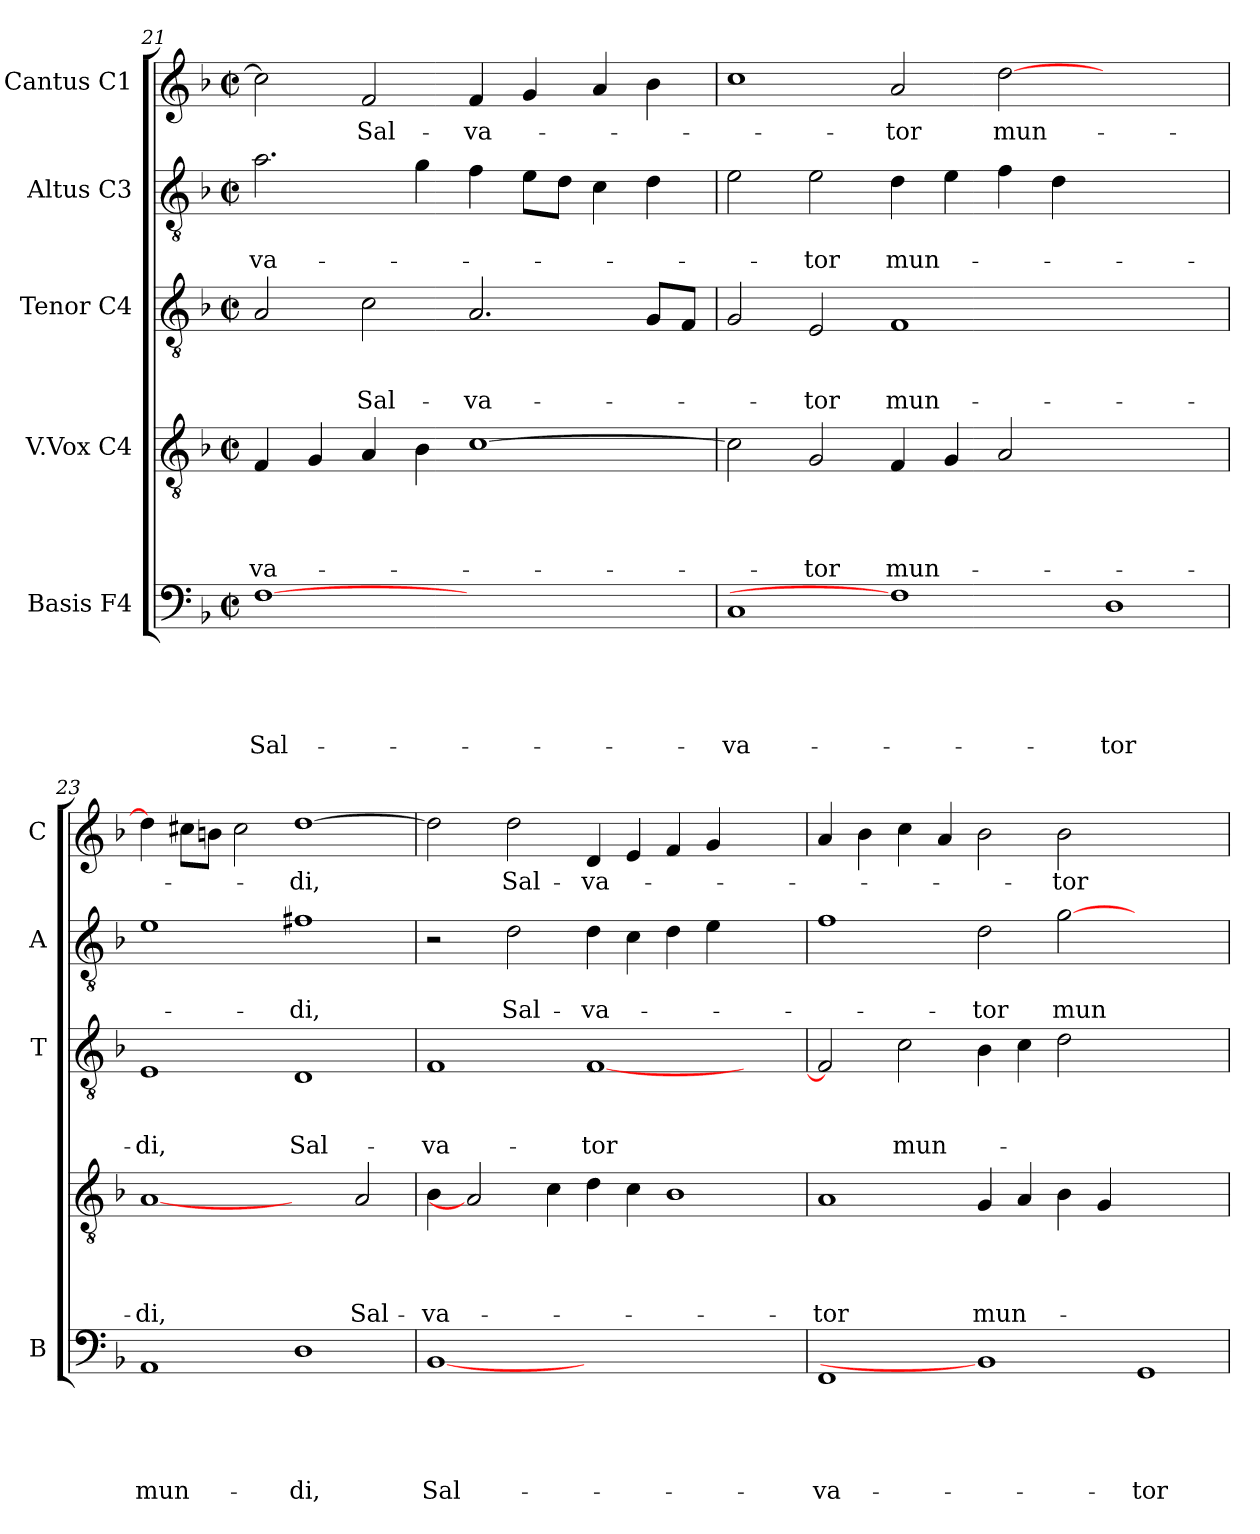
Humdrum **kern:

**kern	**text	**text	**text	**text	**text	**kern	**text	**text	**text	**text	**kern	**text	**text	**text	**kern	**text	**text	**kern	**text
*part5	*part5	*part5	*part5	*part5	*part5	*part4	*part4	*part4	*part4	*part4	*part3	*part3	*part3	*part3	*part2	*part2	*part2	*part1	*part1
*staff5	*staff5	*staff5	*staff5	*staff5	*staff5	*staff4	*staff4	*staff4	*staff4	*staff4	*staff3	*staff3	*staff3	*staff3	*staff2	*staff2	*staff2	*staff1	*staff1
*I"Basis F4	*	*	*	*	*	*I"V.Vox C4	*	*	*	*	*I"Tenor C4	*	*	*	*I"Altus C3	*	*	*I"Cantus C1	*
*I'B	*	*	*	*	*	*	*	*	*	*	*I'T	*	*	*	*I'A	*	*	*I'C	*
*clefF4	*	*	*	*	*	*clefGv2	*	*	*	*	*clefGv2	*	*	*	*clefGv2	*	*	*clefG2	*
*k[b-]	*	*	*	*	*	*k[b-]	*	*	*	*	*k[b-]	*	*	*	*k[b-]	*	*	*k[b-]	*
*F:	*	*	*	*	*	*F:	*	*	*	*	*F:	*	*	*	*F:	*	*	*F:	*
*M2/2	*	*	*	*	*	*M2/2	*	*	*	*	*M2/2	*	*	*	*M2/2	*	*	*M2/2	*
*met(c|)	*	*	*	*	*	*met(c|)	*	*	*	*	*met(c|)	*	*	*	*met(c|)	*	*	*met(c|)	*
=21	=21	=21	=21	=21	=21	=21	=21	=21	=21	=21	=21	=21	=21	=21	=21	=21	=21	=21	=21
!	!	!	!	!	!LO:LY:b	!	!	!	!	!LO:LY:b	!	!	!	!	!	!	!LO:LY:b	!	!
[1F	.	.	.	.	Sal-	4F/	.	.	.	-va-	2A/	.	.	.	2.a\	.	-va-	2cc\]	.
.	.	.	.	.	.	4G/	.	.	.	.	.	.	.	.	.	.	.	.	.
!	!	!	!	!	!	!	!	!	!	!	!	!	!	!LO:LY:b	!	!	!	!	!LO:LY:b
.	.	.	.	.	.	4A/	.	.	.	.	2c\	.	.	Sal-	.	.	.	2f/	Sal-
.	.	.	.	.	.	4B-\	.	.	.	.	.	.	.	.	4g\	.	.	.	.
!	!	!	!	!	!	!	!	!	!	!	!	!	!	!LO:LY:b	!	!	!	!	!LO:LY:b
1ryy	.	.	.	.	.	[<1c	.	.	.	.	2.A/	.	.	-va-	4f\	.	.	4f/	-va-
.	.	.	.	.	.	.	.	.	.	.	.	.	.	.	8e\L	.	.	4g/	.
.	.	.	.	.	.	.	.	.	.	.	.	.	.	.	8d\J	.	.	.	.
.	.	.	.	.	.	.	.	.	.	.	.	.	.	.	4c\	.	.	4a/	.
.	.	.	.	.	.	.	.	.	.	.	8G/L	.	.	.	4d\	.	.	4b-\	.
.	.	.	.	.	.	.	.	.	.	.	8F/J	.	.	.	.	.	.	.	.
!!LO:PB:g=z
=22	=22	=22	=22	=22	=22	=22	=22	=22	=22	=22	=22	=22	=22	=22	=22	=22	=22	=22	=22
!	!	!	!	!	!LO:LY:b	!	!	!	!	!	!	!	!	!	!	!	!	!	!
1C	.	.	.	.	-va-	2c\]	.	.	.	.	2G/	.	.	.	2e\	.	.	1cc	.
!	!	!	!	!	!	!	!	!	!	!LO:LY:b	!	!	!	!LO:LY:b	!	!	!LO:LY:b	!	!
.	.	.	.	.	.	2G/	.	.	.	-tor	2E/	.	.	-tor	2e\	.	-tor	.	.
!	!	!	!	!	!	!	!	!	!	!LO:LY:b	!	!	!	!LO:LY:b	!	!	!LO:LY:b	!	!LO:LY:b
1F]	.	.	.	.	.	4F/	.	.	.	mun-	1F	.	.	mun-	4d\	.	mun-	2a/	-tor
.	.	.	.	.	.	4G/	.	.	.	.	.	.	.	.	4e\	.	.	.	.
!	!	!	!	!	!	!	!	!	!	!	!	!	!	!	!	!	!	!	!LO:LY:b
.	.	.	.	.	.	2A/	.	.	.	.	.	.	.	.	4f\	.	.	[>2dd\	mun-
.	.	.	.	.	.	.	.	.	.	.	.	.	.	.	4d\	.	.	.	.
!	!	!	!	!	!LO:LY:b	!	!	!	!	!	!	!	!	!	!	!	!	!	!
1D	.	.	.	.	-tor	1ryy	.	.	.	.	1ryy	.	.	.	1ryy	.	.	1ryy	.
=23	=23	=23	=23	=23	=23	=23	=23	=23	=23	=23	=23	=23	=23	=23	=23	=23	=23	=23	=23
!	!	!	!	!	!LO:LY:b	!	!	!	!	!LO:LY:b	!	!	!	!LO:LY:b	!	!	!	!	!
1AA	.	.	.	.	mun-	[1A	.	.	.	-di,	1E	.	.	-di,	1e	.	.	4dd\]	.
.	.	.	.	.	.	.	.	.	.	.	.	.	.	.	.	.	.	8cc#X\L	.
.	.	.	.	.	.	.	.	.	.	.	.	.	.	.	.	.	.	8bn\J	.
.	.	.	.	.	.	.	.	.	.	.	.	.	.	.	.	.	.	2cc#\	.
!	!	!	!	!	!LO:LY:b	!	!	!	!	!	!	!	!	!LO:LY:b	!	!	!LO:LY:b	!	!LO:LY:b
1D	.	.	.	.	-di,	2ryy	.	.	.	.	1D	.	.	Sal-	1f#X	.	-di,	[>1dd	-di,
!	!	!	!	!	!	!	!	!	!	!LO:LY:b	!	!	!	!	!	!	!	!	!
.	.	.	.	.	.	2A/	.	.	.	Sal-	.	.	.	.	.	.	.	.	.
=24	=24	=24	=24	=24	=24	=24	=24	=24	=24	=24	=24	=24	=24	=24	=24	=24	=24	=24	=24
!	!	!	!	!	!LO:LY:b	!	!	!	!	!LO:LY:b	!	!	!	!LO:LY:b	!	!	!	!	!
[1BB-	.	.	.	.	Sal-	4B-\	.	.	.	-va-	1F	.	.	-va-	2r	.	.	2dd\]	.
.	.	.	.	.	.	2A]	.	.	.	.	.	.	.	.	.	.	.	.	.
!	!	!	!	!	!	!	!	!	!	!	!	!	!	!	!	!	!LO:LY:b	!	!LO:LY:b
.	.	.	.	.	.	.	.	.	.	.	.	.	.	.	2d\	.	Sal-	2dd\	Sal-
.	.	.	.	.	.	4c\	.	.	.	.	.	.	.	.	.	.	.	.	.
!	!	!	!	!	!	!	!	!	!	!	!	!	!	!LO:LY:b	!	!	!LO:LY:b	!	!LO:LY:b
1.ryy	.	.	.	.	.	4d\	.	.	.	.	[<1F	.	.	-tor	4d\	.	-va-	4d/	-va-
.	.	.	.	.	.	4c\	.	.	.	.	.	.	.	.	4c\	.	.	4e/	.
.	.	.	.	.	.	1B-	.	.	.	.	.	.	.	.	4d\	.	.	4f/	.
.	.	.	.	.	.	.	.	.	.	.	.	.	.	.	4e\	.	.	4g/	.
.	.	.	.	.	.	.	.	.	.	.	2ryy	.	.	.	2ryy	.	.	2ryy	.
=25	=25	=25	=25	=25	=25	=25	=25	=25	=25	=25	=25	=25	=25	=25	=25	=25	=25	=25	=25
!	!	!	!	!	!LO:LY:b	!	!	!	!	!LO:LY:b	!	!	!	!	!	!	!	!	!
1FF	.	.	.	.	-va-	1A	.	.	.	-tor	2F/]	.	.	.	1f	.	.	4a/	.
.	.	.	.	.	.	.	.	.	.	.	.	.	.	.	.	.	.	4b-\	.
!	!	!	!	!	!	!	!	!	!	!	!	!	!	!LO:LY:b	!	!	!	!	!
.	.	.	.	.	.	.	.	.	.	.	2c\	.	.	mun-	.	.	.	4cc\	.
.	.	.	.	.	.	.	.	.	.	.	.	.	.	.	.	.	.	4a/	.
!	!	!	!	!	!	!	!	!	!	!LO:LY:b	!	!	!	!	!	!	!LO:LY:b	!	!
1BB-]	.	.	.	.	.	4G/	.	.	.	mun-	4B-\	.	.	.	2d\	.	-tor	2b-\	.
.	.	.	.	.	.	4A/	.	.	.	.	4c\	.	.	.	.	.	.	.	.
!	!	!	!	!	!	!	!	!	!	!	!	!	!	!	!	!	!LO:LY:b	!	!LO:LY:b
.	.	.	.	.	.	4B-\	.	.	.	.	2d\	.	.	.	[>2g\	.	mun-	2b-\	-tor
.	.	.	.	.	.	4G/	.	.	.	.	.	.	.	.	.	.	.	.	.
!	!	!	!	!	!LO:LY:b	!	!	!	!	!	!	!	!	!	!	!	!	!	!
1GG	.	.	.	.	-tor	1ryy	.	.	.	.	1ryy	.	.	.	1ryy	.	.	1ryy	.
=	=	=	=	=	=	=	=	=	=	=	=	=	=	=	=	=	=	=	=
*-	*-	*-	*-	*-	*-	*-	*-	*-	*-	*-	*-	*-	*-	*-	*-	*-	*-	*-	*-
